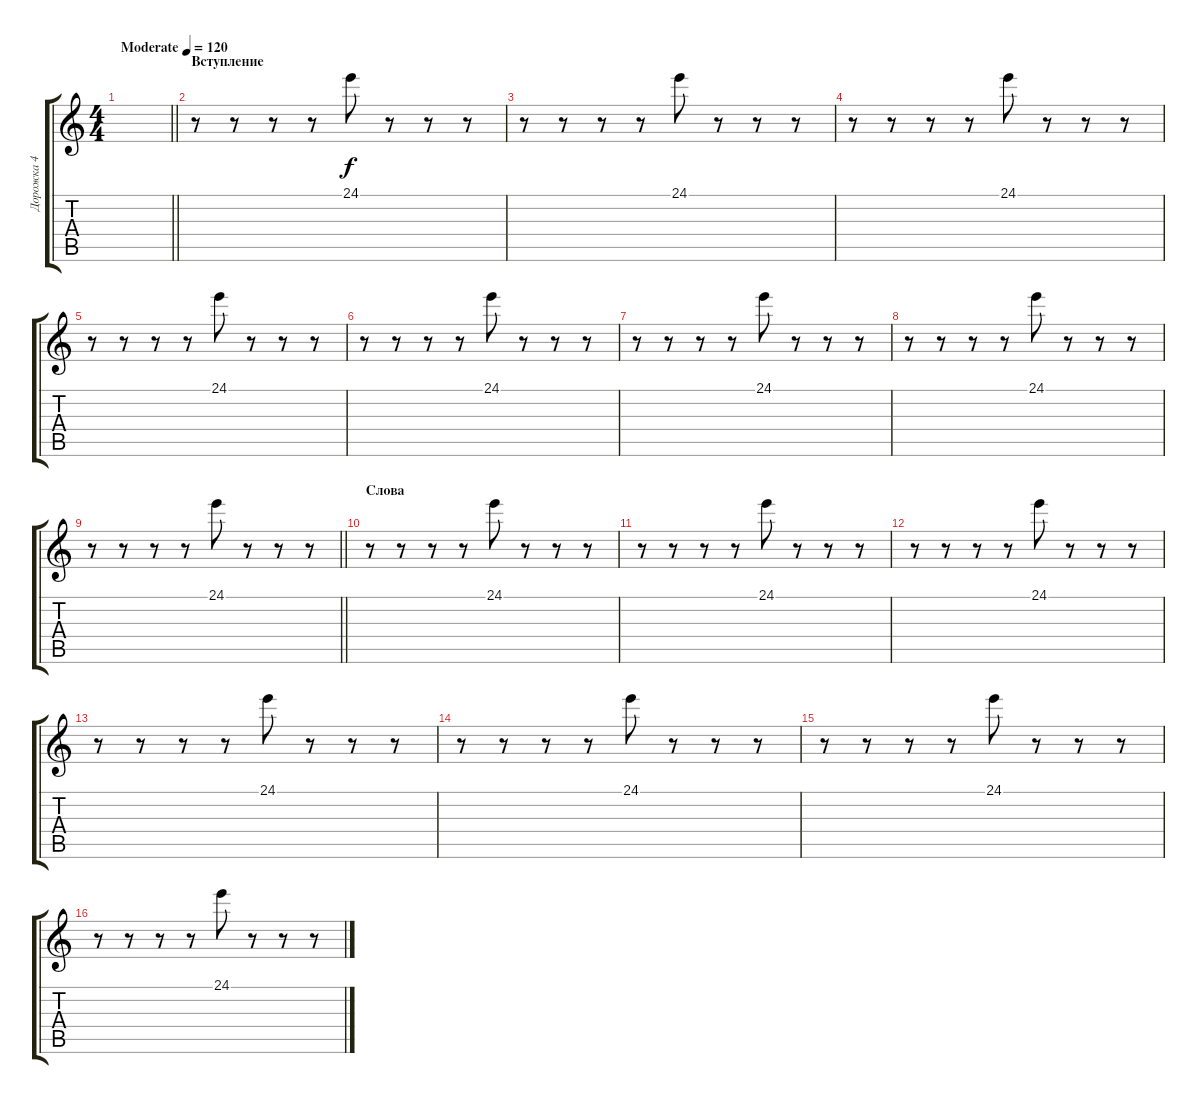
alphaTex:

\track ("Дорожка 4" "Дорожка 4") {instrument brightacousticpiano}
\staff {score tabs}
\tuning (E4 B3 G3 D3 A2 E2) {hide}
\ts (4 4)
\tempo (120 "Moderate")
\clef g2
\barLineRight lightlight
\ks c
|
\section ("" "Вступление")
r.8 r.8 r.8 r.8 24.1.8 r.8 r.8 r.8 |
r.8 r.8 r.8 r.8 24.1.8 r.8 r.8 r.8 |
r.8 r.8 r.8 r.8 24.1.8 r.8 r.8 r.8 |
r.8 r.8 r.8 r.8 24.1.8 r.8 r.8 r.8 |
r.8 r.8 r.8 r.8 24.1.8 r.8 r.8 r.8 |
r.8 r.8 r.8 r.8 24.1.8 r.8 r.8 r.8 |
r.8 r.8 r.8 r.8 24.1.8 r.8 r.8 r.8 |
\barLineRight lightlight
r.8 r.8 r.8 r.8 24.1.8 r.8 r.8 r.8 |
\section ("" "Слова")
r.8 r.8 r.8 r.8 24.1.8 r.8 r.8 r.8 |
r.8 r.8 r.8 r.8 24.1.8 r.8 r.8 r.8 |
r.8 r.8 r.8 r.8 24.1.8 r.8 r.8 r.8 |
r.8 r.8 r.8 r.8 24.1.8 r.8 r.8 r.8 |
r.8 r.8 r.8 r.8 24.1.8 r.8 r.8 r.8 |
r.8 r.8 r.8 r.8 24.1.8 r.8 r.8 r.8 |
r.8 r.8 r.8 r.8 24.1.8 r.8 r.8 r.8
